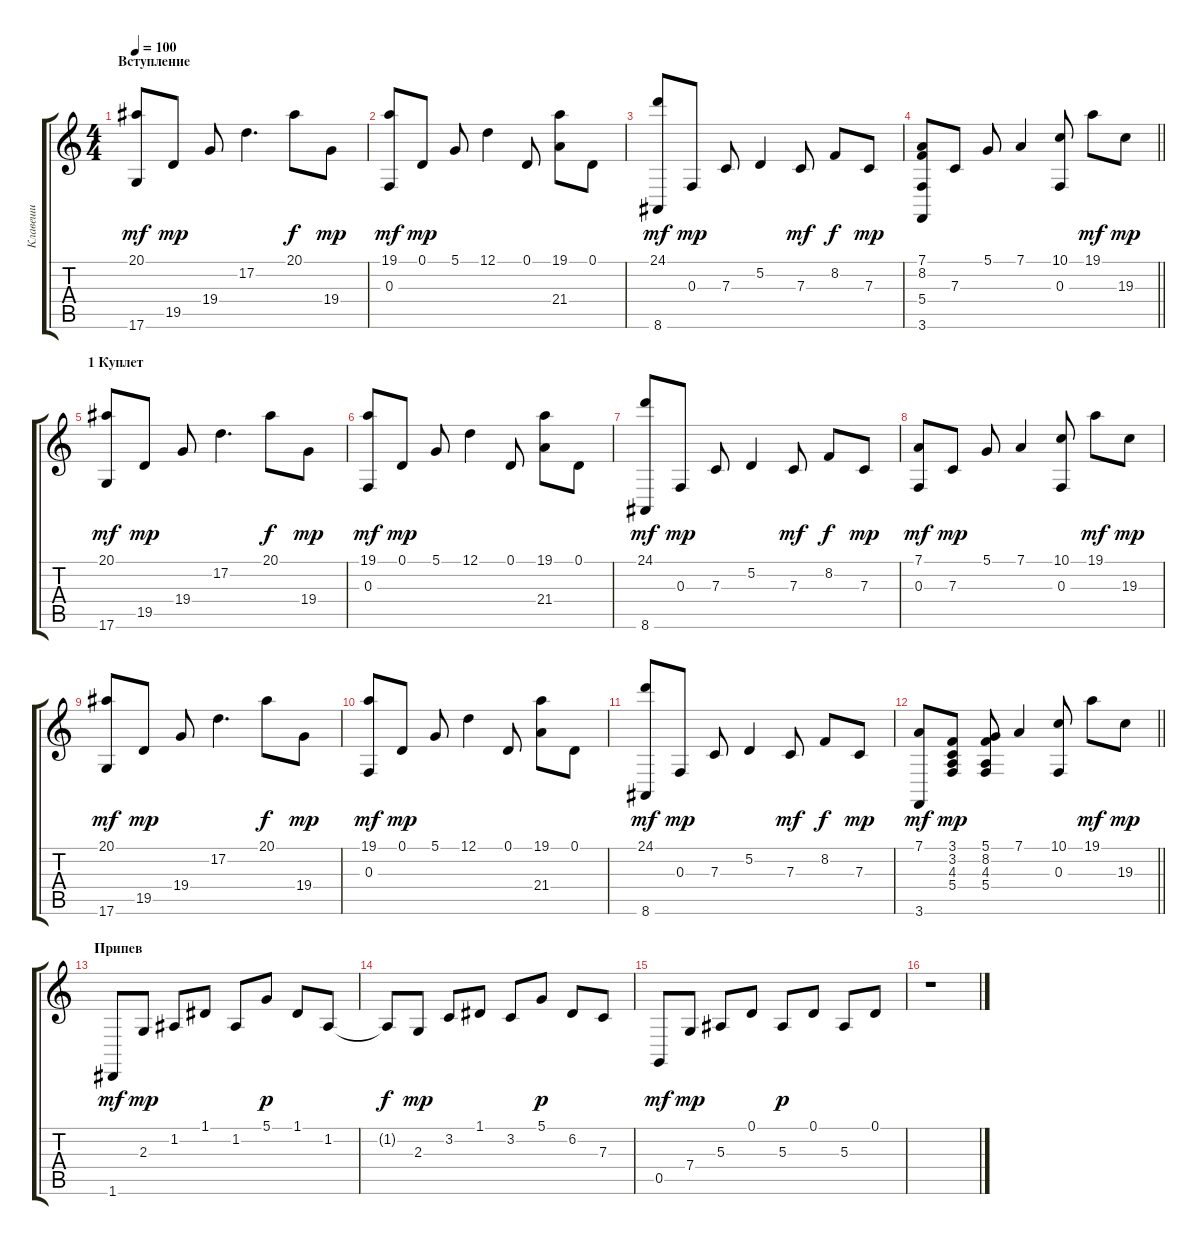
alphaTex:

\track ("Клавеши" "Клавеши") {instrument acousticgrandpiano}
\staff {score tabs}
\tuning (D4 A3 F3 C3 G2 D2) {hide}
\ts (4 4)
\section ("" "Вступление")
\tempo 100
\tempo 94
\tempo 100
\clef g2
\ks c
(20.1 17.6).8{dy mf instrument acousticgrandpiano} 19.5.8{dy mp} 19.4.8 17.2.4{d} 20.1.8{dy f} 19.4.8{dy mp} |
(19.1 0.3).8{dy mf} 0.1.8{dy mp} 5.1.8 12.1.4 0.1.8 (19.1 21.4).8 0.1.8 |
(24.1 8.6).8{dy mf} 0.3.8{dy mp} 7.3.8 5.2.4 7.3.8{dy mf} 8.2.8{dy f} 7.3.8{dy mp} |
\barLineRight lightlight
(7.1 8.2 5.4 3.6).8 7.3.8 5.1.8 7.1.4 (10.1 0.3).8 19.1.8{dy mf} 19.3.8{dy mp} |
\section ("" "1 Куплет")
(20.1 17.6).8{dy mf} 19.5.8{dy mp} 19.4.8 17.2.4{d} 20.1.8{dy f} 19.4.8{dy mp} |
(19.1 0.3).8{dy mf} 0.1.8{dy mp} 5.1.8 12.1.4 0.1.8 (19.1 21.4).8 0.1.8 |
(24.1 8.6).8{dy mf} 0.3.8{dy mp} 7.3.8 5.2.4 7.3.8{dy mf} 8.2.8{dy f} 7.3.8{dy mp} |
(7.1 0.3).8{dy mf} 7.3.8{dy mp} 5.1.8 7.1.4 (10.1 0.3).8 19.1.8{dy mf} 19.3.8{dy mp} |
(20.1 17.6).8{dy mf} 19.5.8{dy mp} 19.4.8 17.2.4{d} 20.1.8{dy f} 19.4.8{dy mp} |
(19.1 0.3).8{dy mf} 0.1.8{dy mp} 5.1.8 12.1.4 0.1.8 (19.1 21.4).8 0.1.8 |
(24.1 8.6).8{dy mf} 0.3.8{dy mp} 7.3.8 5.2.4 7.3.8{dy mf} 8.2.8{dy f} 7.3.8{dy mp} |
\barLineRight lightlight
(7.1 3.6).8{dy mf} (3.1 3.2 4.3 5.4).8{dy mp} (5.1 8.2 4.3 5.4).8 7.1.4 (10.1 0.3).8 19.1.8{dy mf} 19.3.8{dy mp} |
\section ("" "Припев")
1.6.8{dy mf} 2.3.8{dy mp} 1.2.8 1.1.8 1.2.8 5.1.8{dy p} 1.1.8 1.2.8 |
1.2{t}.8{dy f} 2.3.8{dy mp} 3.2.8 1.1.8 3.2.8 5.1.8{dy p} 6.2.8 7.3.8 |
0.5.8{dy mf} 7.4.8{dy mp} 5.3.8 0.1.8 5.3.8{dy p} 0.1.8 5.3.8 0.1.8 |
r.1
